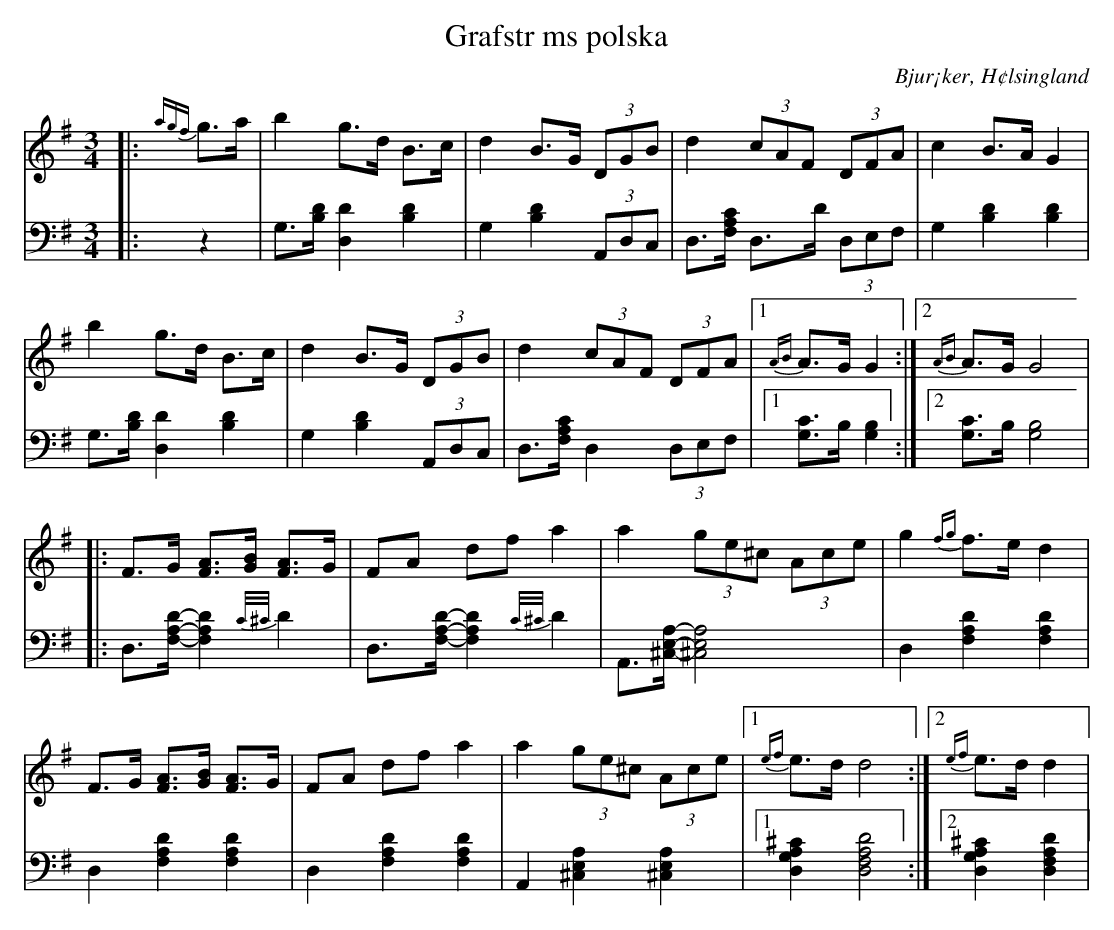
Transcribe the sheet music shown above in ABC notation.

X:1
T: Grafstr ms polska
O: Bjur¡ker, H¢lsingland
M: 3/4
L: 1/8
K: G
V:1
V:2
V: 1
|:{agf}g>a|b2 g>d B>c|d2 B>G (3DGB|d2 (3cAF (3DFA|c2 B>A G2|
b2 g>d B>c|d2 B>G (3DGB|d2 (3cAF (3DFA|1 {AB}A>G G2:|2 {AB}A>G G4|
|:F>G [FA]>[GB] [FA]>G |FA df a2 |a2 (3ge^c (3Ace |g2 {fg}f>e d2 |
F>G [FA]>[GB] [FA]>G |FA df a2 |a2 (3ge^c (3Ace |1 {ef}e>d d4:|2 {ef}e>d d2|
V:2 clef=bass
|:z2 | G,>[B,D] [D,2D2] [B,2D2]| G,2 [B,2D2] (3A,,D,C,|D,>[F,A,C] D,>D (3D,E,F,| G,2 [B,2D2] [B,2D2]|
G,>[B,D] [D,2D2] [B,2D2]| G,2 [B,2D2] (3A,,D,C,|D,>[F,A,C] D,2 (3D,E,F,|1 [G,C]>B, [G,2B,2]:|2 [G,C]>B, [G,4B,4]|
|:D,>[F,A,D]-[F,2A,2D2] {C/^C/}D2|D,>[F,A,D]-[F,2A,2D2] {C/^C/}D2| A,,>[^C,E,A,]-[^C,4E,4A,4]|D,2 [F,2A,2D2] [F,2A,2D2] |
D,2 [F,2A,2D2] [F,2A,2D2] | D,2 [F,2A,2D2] [F,2A,2D2] | A,,2 [^C,2E,2A,2] [^C,2E,2A,2]|1 [D,2G,2A,2^C2] [D,4F,4A,4D4]:|2 [D,2G,2A,2^C2] [D,2F,2A,2D2]|
